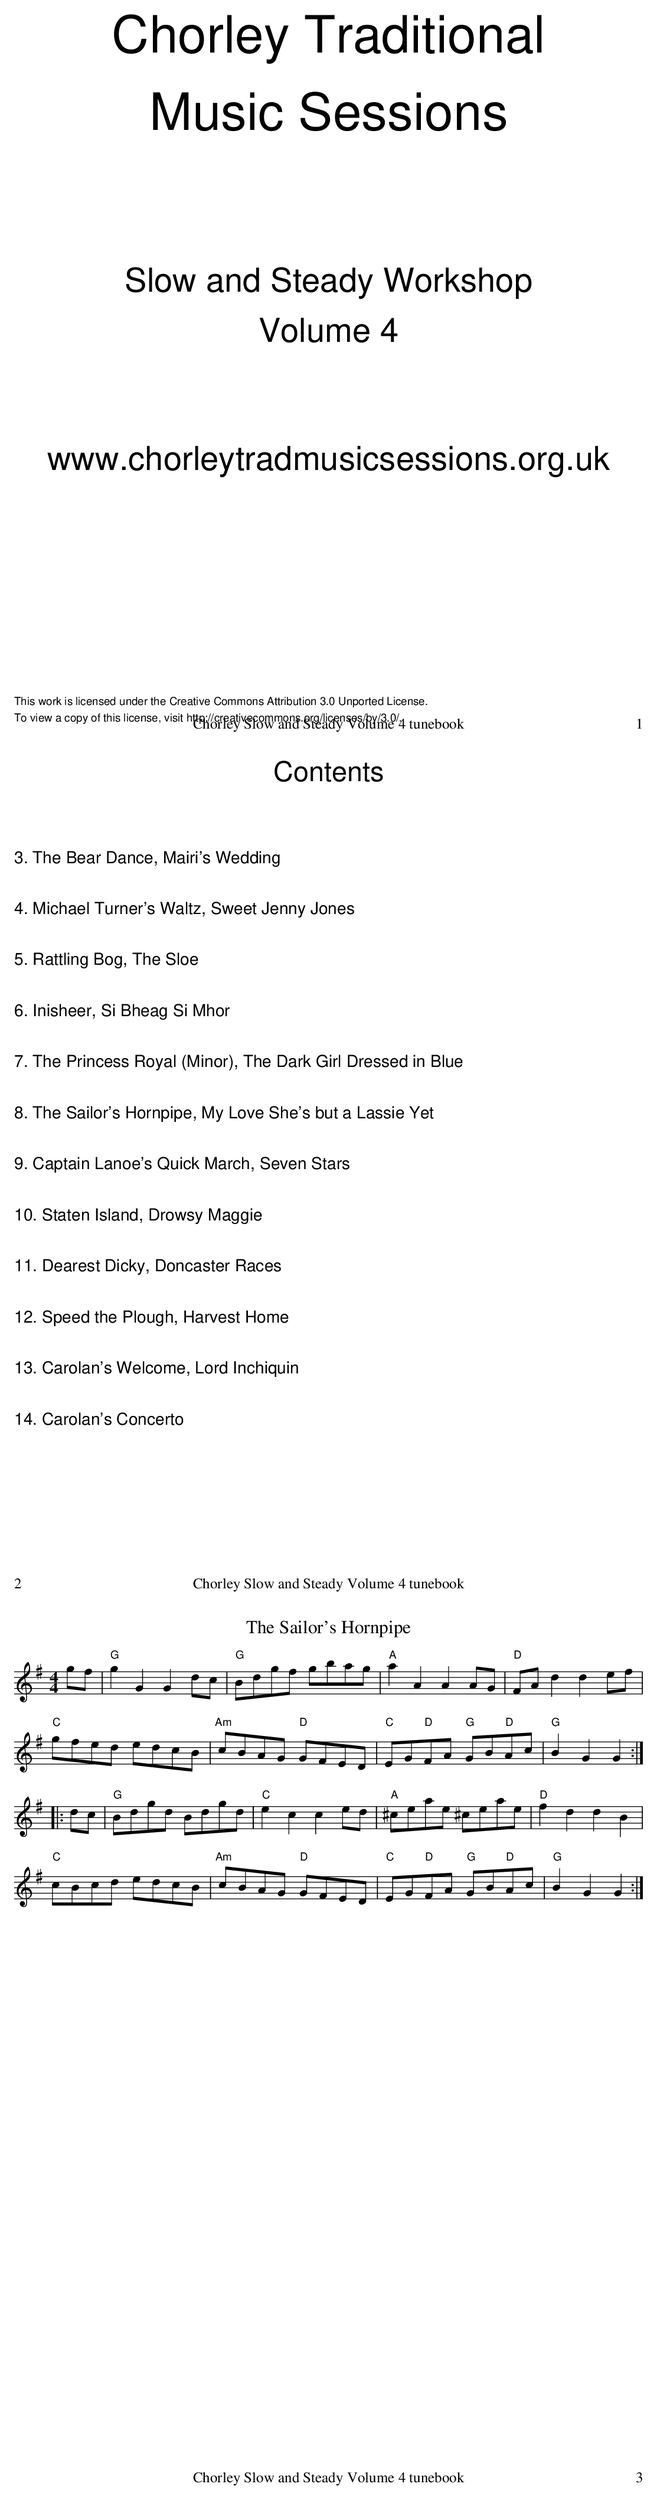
X:1
T:Sailor's Hornpipe, The
M:4/4
L:1/8
K:G
gf|"G"g2 G2 G2 dc|"G"Bdgf gbag|"A"a2 A2 A2 AG|"D"FA d2 d2 ef|
"C"gfed edcB|"Am"cBAG "D"GFED|"C"EG"D"FA "G"GB"D"Ac|"G"B2 G2 G2:|
|:dc|"G"Bdgd Bdgd|"C"e2 c2 c2 ed|"A"^ceae ^ceae|"D"f2 d2 d2 B2|
"C"cBcd edcB|"Am"cBAG "D"GFED|"C"EG"D"FA "G"GB"D"Ac|"G"B2 G2 G2:|
